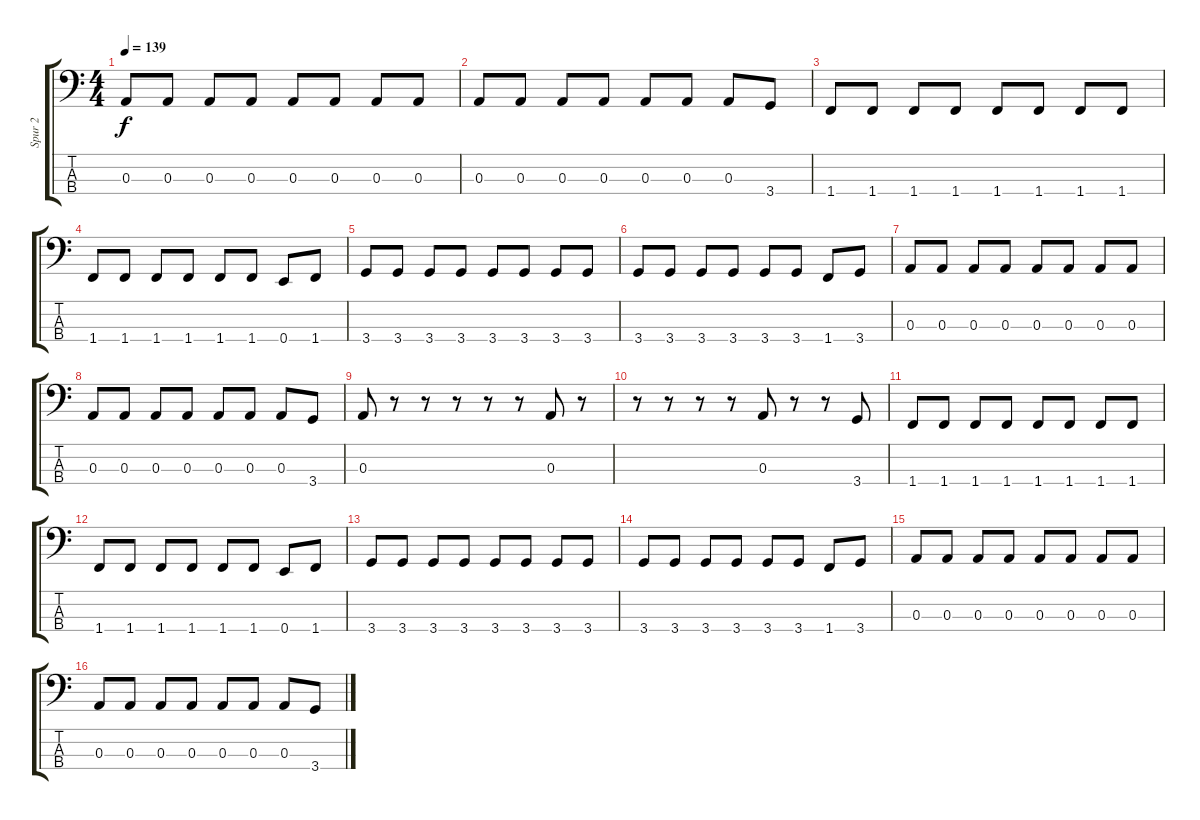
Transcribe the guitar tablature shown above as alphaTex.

\track ("Spur 2" "Spur 2") {instrument electricbassfinger}
\staff {score tabs}
\tuning (G2 D2 A1 E1) {hide}
\ts (4 4)
\tempo 139
\clef f4
\ks c
0.3.8{dy f} 0.3.8 0.3.8 0.3.8 0.3.8 0.3.8 0.3.8 0.3.8 |
0.3.8 0.3.8 0.3.8 0.3.8 0.3.8 0.3.8 0.3.8 3.4.8 |
1.4.8 1.4.8 1.4.8 1.4.8 1.4.8 1.4.8 1.4.8 1.4.8 |
1.4.8 1.4.8 1.4.8 1.4.8 1.4.8 1.4.8 0.4.8 1.4.8 |
3.4.8 3.4.8 3.4.8 3.4.8 3.4.8 3.4.8 3.4.8 3.4.8 |
3.4.8 3.4.8 3.4.8 3.4.8 3.4.8 3.4.8 1.4.8 3.4.8 |
0.3.8 0.3.8 0.3.8 0.3.8 0.3.8 0.3.8 0.3.8 0.3.8 |
0.3.8 0.3.8 0.3.8 0.3.8 0.3.8 0.3.8 0.3.8 3.4.8 |
0.3.8 r.8 r.8 r.8 r.8 r.8 0.3.8 r.8 |
r.8 r.8 r.8 r.8 0.3.8 r.8 r.8 3.4.8 |
1.4.8 1.4.8 1.4.8 1.4.8 1.4.8 1.4.8 1.4.8 1.4.8 |
1.4.8 1.4.8 1.4.8 1.4.8 1.4.8 1.4.8 0.4.8 1.4.8 |
3.4.8 3.4.8 3.4.8 3.4.8 3.4.8 3.4.8 3.4.8 3.4.8 |
3.4.8 3.4.8 3.4.8 3.4.8 3.4.8 3.4.8 1.4.8 3.4.8 |
0.3.8 0.3.8 0.3.8 0.3.8 0.3.8 0.3.8 0.3.8 0.3.8 |
0.3.8 0.3.8 0.3.8 0.3.8 0.3.8 0.3.8 0.3.8 3.4.8
